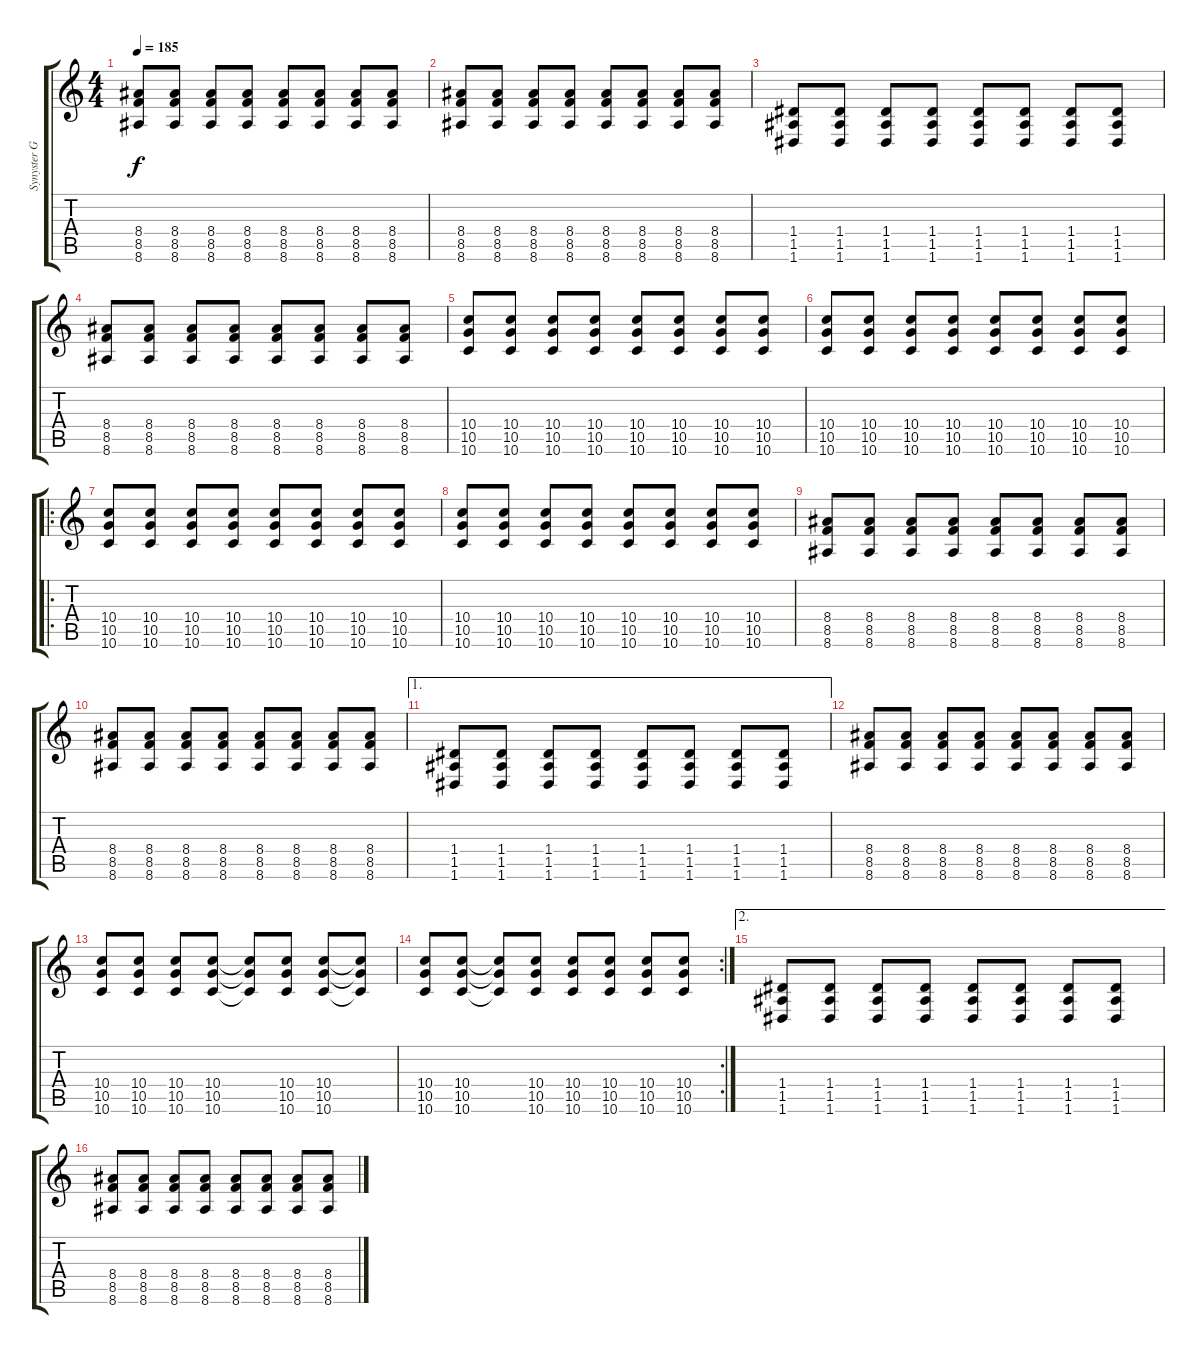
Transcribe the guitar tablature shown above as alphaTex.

\track ("Synyster Gates" "Synyster G") {instrument distortionguitar}
\staff {score tabs}
\tuning (E4 B3 G3 D3 A2 D2) {hide}
\ts (4 4)
\tempo 185
\clef g2
\ks c
(8.4 8.5 8.6).8{dy f} (8.4 8.5 8.6).8 (8.4 8.5 8.6).8 (8.4 8.5 8.6).8 (8.4 8.5 8.6).8 (8.4 8.5 8.6).8 (8.4 8.5 8.6).8 (8.4 8.5 8.6).8 |
(8.4 8.5 8.6).8 (8.4 8.5 8.6).8 (8.4 8.5 8.6).8 (8.4 8.5 8.6).8 (8.4 8.5 8.6).8 (8.4 8.5 8.6).8 (8.4 8.5 8.6).8 (8.4 8.5 8.6).8 |
(1.4 1.5 1.6).8 (1.4 1.5 1.6).8 (1.4 1.5 1.6).8 (1.4 1.5 1.6).8 (1.4 1.5 1.6).8 (1.4 1.5 1.6).8 (1.4 1.5 1.6).8 (1.4 1.5 1.6).8 |
(8.4 8.5 8.6).8 (8.4 8.5 8.6).8 (8.4 8.5 8.6).8 (8.4 8.5 8.6).8 (8.4 8.5 8.6).8 (8.4 8.5 8.6).8 (8.4 8.5 8.6).8 (8.4 8.5 8.6).8 |
(10.4 10.5 10.6).8 (10.4 10.5 10.6).8 (10.4 10.5 10.6).8 (10.4 10.5 10.6).8 (10.4 10.5 10.6).8 (10.4 10.5 10.6).8 (10.4 10.5 10.6).8 (10.4 10.5 10.6).8 |
(10.4 10.5 10.6).8 (10.4 10.5 10.6).8 (10.4 10.5 10.6).8 (10.4 10.5 10.6).8 (10.4 10.5 10.6).8 (10.4 10.5 10.6).8 (10.4 10.5 10.6).8 (10.4 10.5 10.6).8 |
\ro
(10.4 10.5 10.6).8 (10.4 10.5 10.6).8 (10.4 10.5 10.6).8 (10.4 10.5 10.6).8 (10.4 10.5 10.6).8 (10.4 10.5 10.6).8 (10.4 10.5 10.6).8 (10.4 10.5 10.6).8 |
(10.4 10.5 10.6).8 (10.4 10.5 10.6).8 (10.4 10.5 10.6).8 (10.4 10.5 10.6).8 (10.4 10.5 10.6).8 (10.4 10.5 10.6).8 (10.4 10.5 10.6).8 (10.4 10.5 10.6).8 |
(8.4 8.5 8.6).8 (8.4 8.5 8.6).8 (8.4 8.5 8.6).8 (8.4 8.5 8.6).8 (8.4 8.5 8.6).8 (8.4 8.5 8.6).8 (8.4 8.5 8.6).8 (8.4 8.5 8.6).8 |
(8.4 8.5 8.6).8 (8.4 8.5 8.6).8 (8.4 8.5 8.6).8 (8.4 8.5 8.6).8 (8.4 8.5 8.6).8 (8.4 8.5 8.6).8 (8.4 8.5 8.6).8 (8.4 8.5 8.6).8 |
\ae 1
(1.4 1.5 1.6).8 (1.4 1.5 1.6).8 (1.4 1.5 1.6).8 (1.4 1.5 1.6).8 (1.4 1.5 1.6).8 (1.4 1.5 1.6).8 (1.4 1.5 1.6).8 (1.4 1.5 1.6).8 |
(8.4 8.5 8.6).8 (8.4 8.5 8.6).8 (8.4 8.5 8.6).8 (8.4 8.5 8.6).8 (8.4 8.5 8.6).8 (8.4 8.5 8.6).8 (8.4 8.5 8.6).8 (8.4 8.5 8.6).8 |
(10.4 10.5 10.6).8 (10.4 10.5 10.6).8 (10.4 10.5 10.6).8 (10.4 10.5 10.6).8 (10.4{t} 10.5{t} 10.6{t}).8 (10.4 10.5 10.6).8 (10.4 10.5 10.6).8 (10.4{t} 10.5{t} 10.6{t}).8 |
\rc 2
(10.4 10.5 10.6).8 (10.4 10.5 10.6).8 (10.4{t} 10.5{t} 10.6{t}).8 (10.4 10.5 10.6).8 (10.4 10.5 10.6).8 (10.4 10.5 10.6).8 (10.4 10.5 10.6).8 (10.4 10.5 10.6).8 |
\ae 2
(1.4 1.5 1.6).8 (1.4 1.5 1.6).8 (1.4 1.5 1.6).8 (1.4 1.5 1.6).8 (1.4 1.5 1.6).8 (1.4 1.5 1.6).8 (1.4 1.5 1.6).8 (1.4 1.5 1.6).8 |
(8.4 8.5 8.6).8 (8.4 8.5 8.6).8 (8.4 8.5 8.6).8 (8.4 8.5 8.6).8 (8.4 8.5 8.6).8 (8.4 8.5 8.6).8 (8.4 8.5 8.6).8 (8.4 8.5 8.6).8
